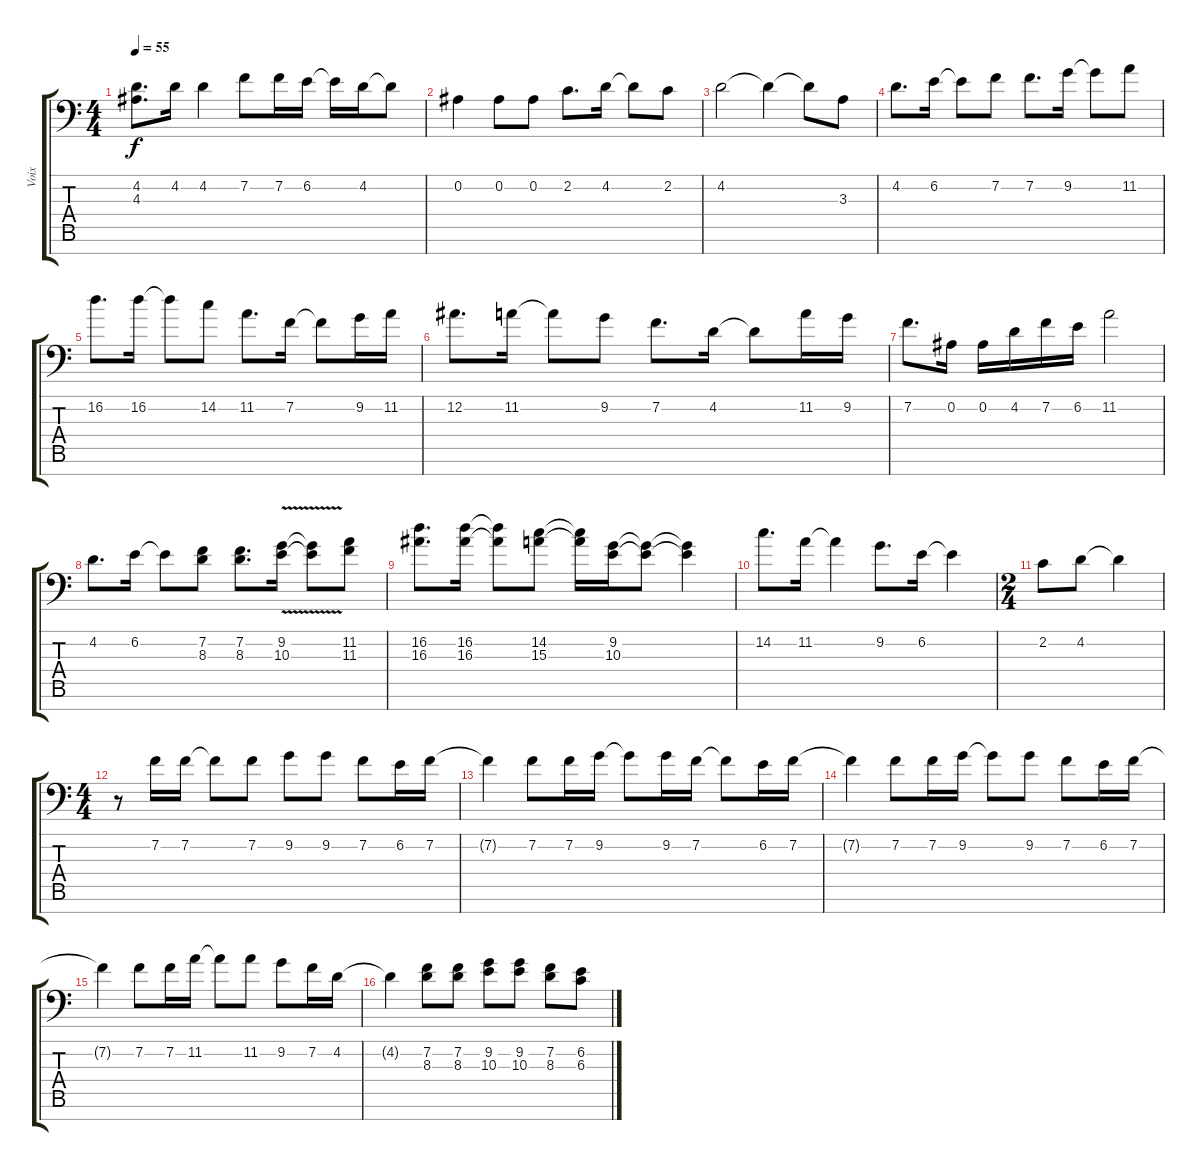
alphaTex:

\track ("Voix" "Voix") {instrument flute}
\staff {score tabs}
\tuning (Eb4 Bb3 Gb3 Db3 Ab2 Eb2 C-1) {hide}
\ts (4 4)
\tempo 55
\clef f4
\ks c
(4.2 4.3).8{d dy f} 4.2.16 4.2.4 7.2.8 7.2.16 6.2.16 6.2{t}.16 4.2.16 4.2{t}.8 |
0.2.4 0.2.8 0.2.8 2.2.8{d} 4.2.16 4.2{t}.8 2.2.8 |
4.2.2 4.2{t}.4 4.2{t}.8 3.3.8 |
4.2.8{d} 6.2.16 6.2{t}.8 7.2.8 7.2.8{d} 9.2.16 9.2{t}.8 11.2.8 |
16.2.8{d} 16.2.16 16.2{t}.8 14.2.8 11.2.8{d} 7.2.16 7.2{t}.8 9.2.16 11.2.16 |
12.2.8{d} 11.2.16 11.2{t}.8 9.2.8 7.2.8{d} 4.2.16 4.2{t}.8 11.2.16 9.2.16 |
7.2.8{d} 0.2.16 0.2.16 4.2.16 7.2.16 6.2.16 11.2.2 |
4.2.8{d} 6.2.16 6.2{t}.8 (7.2 8.3).8 (7.2 8.3).8{d} (9.2 10.3{v}).16 (9.2{t} 10.3{t}).8 (11.2 11.3).8 |
(16.2 16.3).8{d} (16.2 16.3).16 (16.2{t} 16.3{t}).8 (14.2 15.3).8 (14.2{t} 15.3{t}).16 (9.2 10.3).16 (9.2{t} 10.3{t}).8 (9.2{t} 10.3{t}).4 |
14.2.8{d} 11.2.16 11.2{t}.4 9.2.8{d} 6.2.16 6.2{t}.4 |
\ts (2 4)
2.2.8 4.2.8 4.2{t}.4 |
\ts (4 4)
r.8 7.2.16 7.2.16 7.2{t}.8 7.2.8 9.2.8 9.2.8 7.2.8 6.2.16 7.2.16 |
7.2{t}.4 7.2.8 7.2.16 9.2.16 9.2{t}.8 9.2.16 7.2.16 7.2{t}.8 6.2.16 7.2.16 |
7.2{t}.4 7.2.8 7.2.16 9.2.16 9.2{t}.8 9.2.8 7.2.8 6.2.16 7.2.16 |
7.2{t}.4 7.2.8 7.2.16 11.2.16 11.2{t}.8 11.2.8 9.2.8 7.2.16 4.2.16 |
4.2{t}.4 (7.2 8.3).8 (7.2 8.3).8 (9.2 10.3).8 (9.2 10.3).8 (7.2 8.3).8 (6.2 6.3).8
